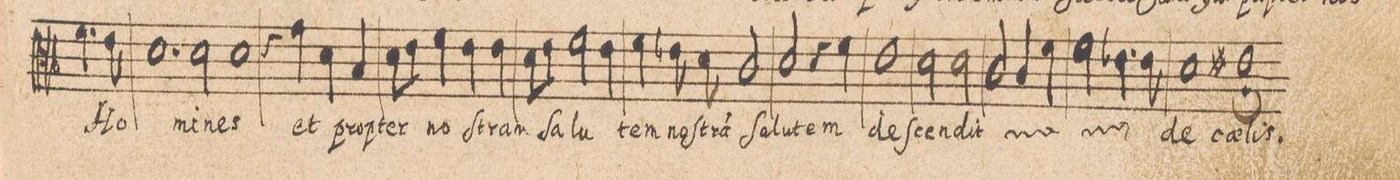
**kern	**text
*I"CANTVS.	*
*clefC3	*
*k[b-]	*
*met(C|)	*
*M2/2	*
4.f\	Ho-
8e\	.
=64-	=64-
1.d\	.
=65-	=65-
2d\	-mi-
=66-	=66-
1d\	-nes
=67-	=67-
4r	.
4g\	et
4d\	prop-
4B-y/	.
=68-	=68-
8d\L	-ter
8e\J	.
4f\	no-
4e\	.
4e\	-ſtram
=69-	=69-
8d\L	ſa-
8e\J	.
2f\	-lu-
4e\	-tem
=70-	=70-
4f\	noſ-
8e-X\	-tra(m)
8d\	ſa-
2c/	-lu-
=71-	=71-
2d/	-tem
4r	.
4f\	de-
=72-	=72-
1eny\	-ſcen-
=73-	=73-
2d\	-dit
*	*ij
2d\	de-
=74-	=74-
2c/	-ſcen-
4c/	-dit
4f\	de-
=75-	=75-
2f\	-ſcen-
4.e-X\	-dit
*	*Xij
8e-\	de
=76-	=76-
1d\	cae-
=77-	=77-
1en\;<	-lis.
=78||-	=78||-
*null	*
*met(C|)	*
*mmet(c|)	*
*-	*-
